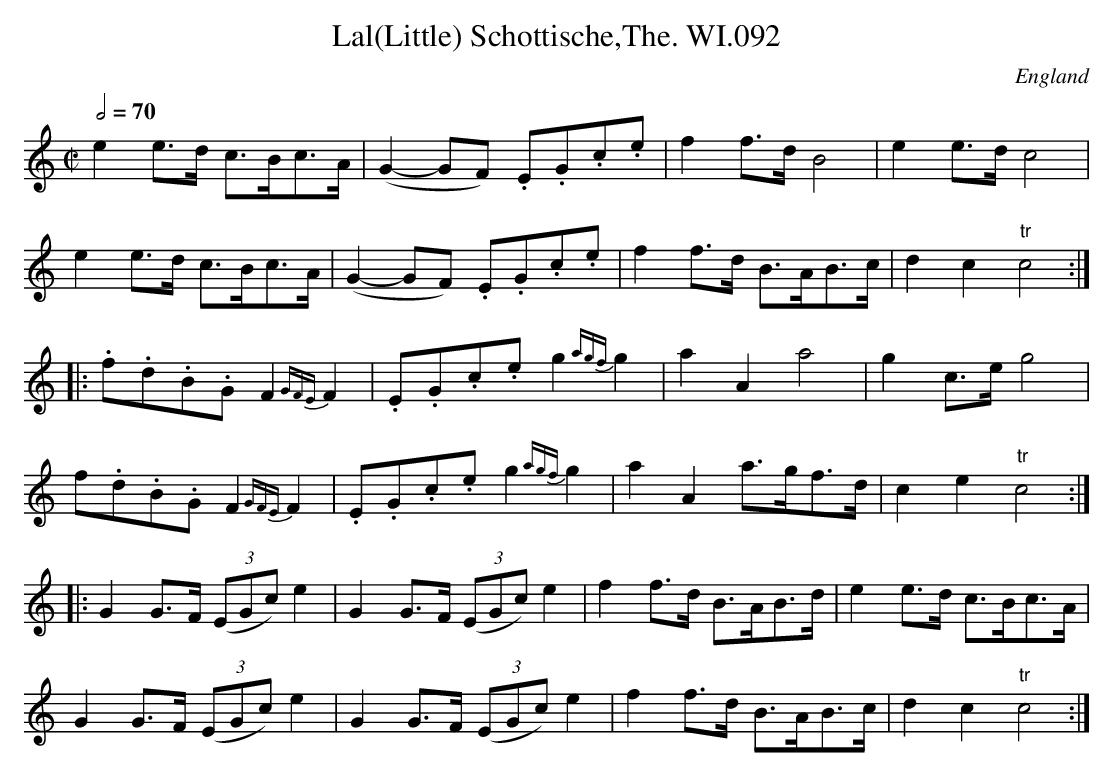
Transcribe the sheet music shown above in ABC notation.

X:1
T:Lal(Little) Schottische,The. WI.092
M:C|
L:1/8
Q:1/2=70
O:England
notC:"by Wm. Irwin"
K:C major
e2e>d c>Bc>A|(G2-GF)  .E.G.c.e|f2f>d B4|e2e>d c4|!
e2e>d c>Bc>A|(G2-GF)  .E.G.c.e|f2f>d B>AB>c|d2c2 "tr"c4:|!
|:.f.d.B.G F2{GFE}F2|.E.G.c.e g2{agf}g2|a2A2 a4|g2c>e g4|!
f.d.B.G F2{GFE}F2|.E.G.c.e g2{agf}g2|a2A2 a>gf>d|c2e2 "tr"c4:|!
|:G2G>F ((3EGc) e2|G2G>F ((3EGc) e2|f2f>d B>AB>d|e2e>d c>Bc>A|!
G2G>F ((3EGc) e2|G2G>F ((3EGc) e2|f2f>d B>AB>c|d2c2 "tr"c4:|
